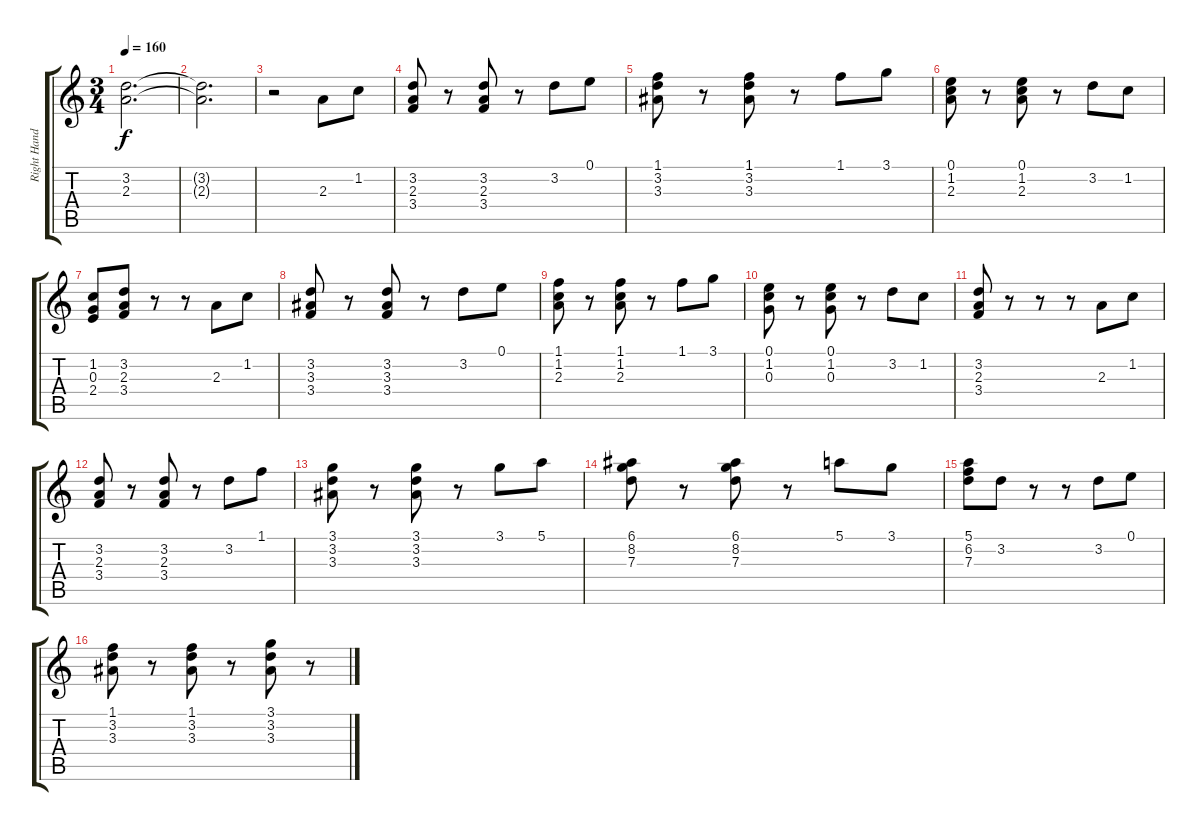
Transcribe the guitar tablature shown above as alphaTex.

\track ("Right Hand" "Right Hand") {instrument acousticguitarsteel}
\staff {score tabs}
\tuning (E4 B3 G3 D3 A2 E2) {hide}
\ts (3 4)
\tempo 160
\clef g2
\ks c
(3.2 2.3).2{d dy f} |
(3.2{t} 2.3{t}).2{d} |
r.2 2.3.8 1.2.8 |
(3.2 2.3 3.4).8 r.8 (3.2 2.3 3.4).8 r.8 3.2.8 0.1.8 |
(1.1 3.2 3.3).8 r.8 (1.1 3.2 3.3).8 r.8 1.1.8 3.1.8 |
(0.1 1.2 2.3).8 r.8 (0.1 1.2 2.3).8 r.8 3.2.8 1.2.8 |
(1.2 0.3 2.4).8 (3.2 2.3 3.4).8 r.8 r.8 2.3.8 1.2.8 |
(3.2 3.3 3.4).8 r.8 (3.2 3.3 3.4).8 r.8 3.2.8 0.1.8 |
(1.1 1.2 2.3).8 r.8 (1.1 1.2 2.3).8 r.8 1.1.8 3.1.8 |
(0.1 1.2 0.3).8 r.8 (0.1 1.2 0.3).8 r.8 3.2.8 1.2.8 |
(3.2 2.3 3.4).8 r.8 r.8 r.8 2.3.8 1.2.8 |
(3.2 2.3 3.4).8 r.8 (3.2 2.3 3.4).8 r.8 3.2.8 1.1.8 |
(3.1 3.2 3.3).8 r.8 (3.1 3.2 3.3).8 r.8 3.1.8 5.1.8 |
(6.1 8.2 7.3).8 r.8 (6.1 8.2 7.3).8 r.8 5.1.8 3.1.8 |
(5.1 6.2 7.3).8 3.2.8 r.8 r.8 3.2.8 0.1.8 |
(1.1 3.2 3.3).8 r.8 (1.1 3.2 3.3).8 r.8 (3.1 3.2 3.3).8 r.8
